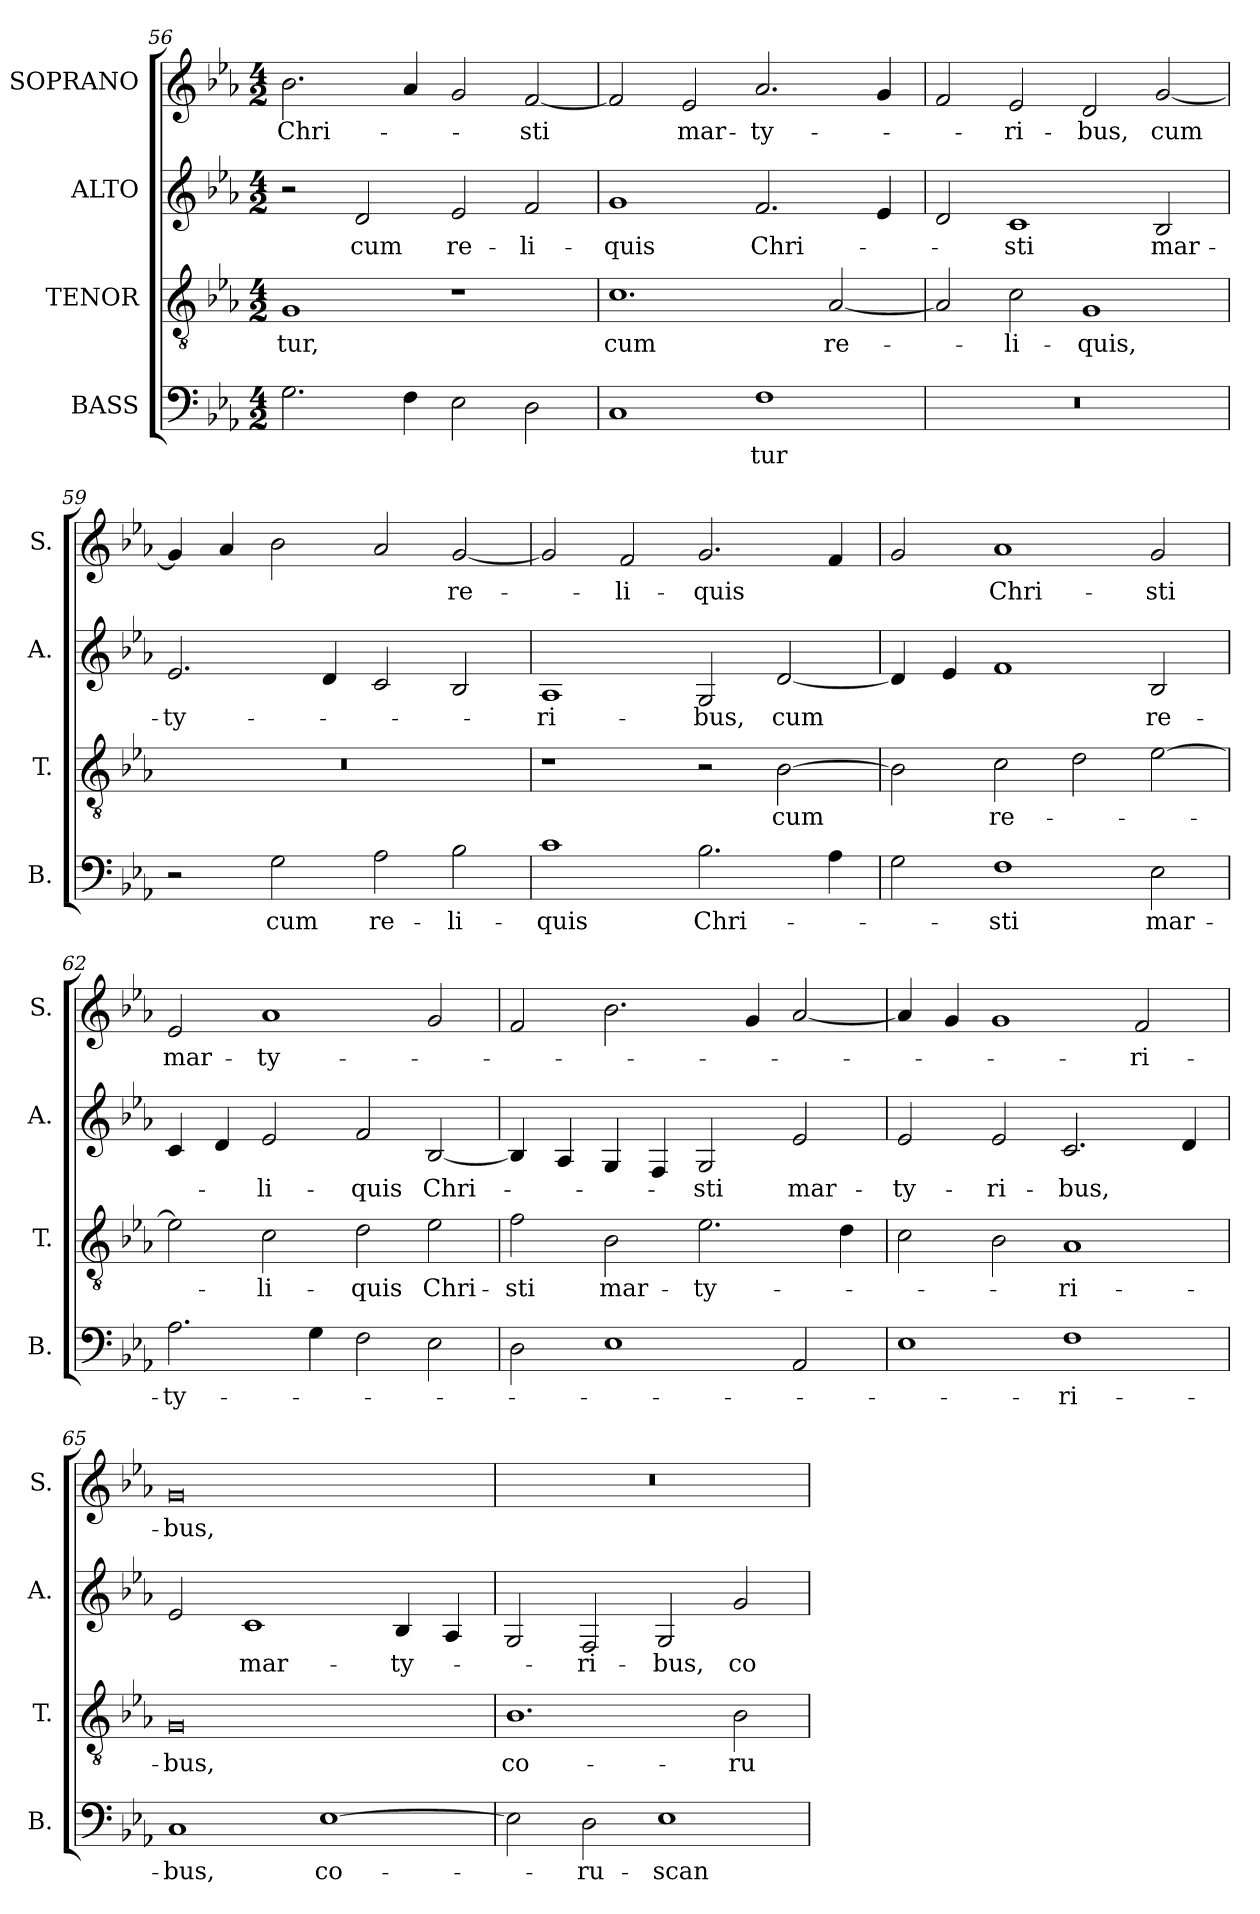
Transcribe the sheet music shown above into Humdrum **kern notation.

**kern	**text	**kern	**text	**kern	**text	**kern	**text
*part4	*part4	*part3	*part3	*part2	*part2	*part1	*part1
*staff4	*staff4	*staff3	*staff3	*staff2	*staff2	*staff1	*staff1
*I"BASS	*	*I"TENOR	*	*I"ALTO	*	*I"SOPRANO	*
*I'B.	*	*I'T.	*	*I'A.	*	*I'S.	*
*clefF4	*	*clefGv2	*	*clefG2	*	*clefG2	*
*	*	*ITrd7c12	*	*	*	*	*
*k[b-e-a-]	*	*k[b-e-a-]	*	*k[b-e-a-]	*	*k[b-e-a-]	*
*E-:	*	*E-:	*	*E-:	*	*E-:	*
*M4/2	*	*M4/2	*	*M4/2	*	*M4/2	*
=56	=56	=56	=56	=56	=56	=56	=56
!	!	!	!LO:LY:b	!	!	!	!LO:LY:b
2.G\	.	1GG	-tur,	2r	.	2.b-\	Chri-
!	!	!	!	!	!LO:LY:b	!	!
.	.	.	.	2d/	cum	.	.
4F\	.	.	.	.	.	4a-/	.
!	!	!	!	!	!LO:LY:b	!	!
2E-\	.	1r	.	2e-/	re-	2g/	.
!	!	!	!	!	!LO:LY:b	!	!LO:LY:b
2D\	.	.	.	2f/	-li-	[<2f/	-sti
=57	=57	=57	=57	=57	=57	=57	=57
!	!	!	!LO:LY:b	!	!LO:LY:b	!	!
1C	.	1.C	cum	1g	-quis	2f/]	.
!	!	!	!	!	!	!	!LO:LY:b
.	.	.	.	.	.	2e-/	mar-
!	!LO:LY:b	!	!	!	!LO:LY:b	!	!LO:LY:b
1F	-tur	.	.	2.f/	Chri-	2.a-/	-ty-
!	!	!	!LO:LY:b	!	!	!	!
.	.	[<2AA-/	re-	.	.	.	.
.	.	.	.	4e-/	.	4g/	.
=58	=58	=58	=58	=58	=58	=58	=58
!LO:N:vis=1	!	!	!	!	!	!	!
0r	.	2AA-/]	.	2d/	.	2f/	.
!	!	!	!LO:LY:b	!	!LO:LY:b	!	!LO:LY:b
.	.	2C\	-li-	1c	-sti	2e-/	-ri-
!	!	!	!LO:LY:b	!	!	!	!LO:LY:b
.	.	1GG	-quis,	.	.	2d/	-bus,
!	!	!	!	!	!LO:LY:b	!	!LO:LY:b
.	.	.	.	2B-/	mar-	[<2g/	cum
=59	=59	=59	=59	=59	=59	=59	=59
!	!	!LO:N:vis=1	!	!	!LO:LY:b	!	!
2r	.	0r	.	2.e-/	-ty-	4g/]	.
.	.	.	.	.	.	4a-/	.
!	!LO:LY:b	!	!	!	!	!	!
2G\	cum	.	.	.	.	2b-\	.
.	.	.	.	4d/	.	.	.
!	!LO:LY:b	!	!	!	!	!	!
2A-\	re-	.	.	2c/	.	2a-/	.
!	!LO:LY:b	!	!	!	!	!	!LO:LY:b
2B-\	-li-	.	.	2B-/	.	[<2g/	re-
!!LO:PB:g=z
=60	=60	=60	=60	=60	=60	=60	=60
!	!LO:LY:b	!	!	!	!LO:LY:b	!	!
1c	-quis	1r	.	1A-	-ri-	2g/]	.
!	!	!	!	!	!	!	!LO:LY:b
.	.	.	.	.	.	2f/	-li-
!	!LO:LY:b	!	!	!	!LO:LY:b	!	!LO:LY:b
2.B-\	Chri-	2r	.	2G/	-bus,	2.g/	-quis
!	!	!	!LO:LY:b	!	!LO:LY:b	!	!
.	.	[>2BB-\	cum	[<2d/	cum	.	.
4A-\	.	.	.	.	.	4f/	.
=61	=61	=61	=61	=61	=61	=61	=61
2G\	.	2BB-\]	.	4d/]	.	2g/	.
.	.	.	.	4e-/	.	.	.
!	!LO:LY:b	!	!LO:LY:b	!	!	!	!LO:LY:b
1F	-sti	2C\	re-	1f	.	1a-	Chri-
.	.	2D\	.	.	.	.	.
!	!LO:LY:b	!	!	!	!LO:LY:b	!	!LO:LY:b
2E-\	mar-	[>2E-\	.	2B-/	re-	2g/	-sti
=62	=62	=62	=62	=62	=62	=62	=62
!	!LO:LY:b	!	!	!	!	!	!LO:LY:b
2.A-\	-ty-	2E-\]	.	4c/	.	2e-/	mar-
.	.	.	.	4d/	.	.	.
!	!	!	!LO:LY:b	!	!LO:LY:b	!	!LO:LY:b
.	.	2C\	-li-	2e-/	-li-	1a-	-ty-
4G\	.	.	.	.	.	.	.
!	!	!	!LO:LY:b	!	!LO:LY:b	!	!
2F\	.	2D\	-quis	2f/	-quis	.	.
!	!	!	!LO:LY:b	!	!LO:LY:b	!	!
2E-\	.	2E-\	Chri-	[<2B-/	Chri-	2g/	.
=63	=63	=63	=63	=63	=63	=63	=63
!	!	!	!LO:LY:b	!	!	!	!
2D\	.	2F\	-sti	4B-/]	.	2f/	.
.	.	.	.	4A-/	.	.	.
!	!	!	!LO:LY:b	!	!	!	!
1E-	.	2BB-\	mar-	4G/	.	2.b-\	.
.	.	.	.	4F/	.	.	.
!	!	!	!LO:LY:b	!	!LO:LY:b	!	!
.	.	2.E-\	-ty-	2G/	-sti	.	.
.	.	.	.	.	.	4g/	.
!	!	!	!	!	!LO:LY:b	!	!
2AA-/	.	.	.	2e-/	mar-	[<2a-/	.
.	.	4D\	.	.	.	.	.
=64	=64	=64	=64	=64	=64	=64	=64
!	!	!	!	!	!LO:LY:b	!	!
1E-	.	2C\	.	2e-/	-ty-	4a-/]	.
.	.	.	.	.	.	4g/	.
!	!	!	!	!	!LO:LY:b	!	!
.	.	2BB-\	.	2e-/	-ri-	1g	.
!	!LO:LY:b	!	!LO:LY:b	!	!LO:LY:b	!	!
1F	-ri-	1AA-	-ri-	2.c/	-bus,	.	.
!	!	!	!	!	!	!	!LO:LY:b
.	.	.	.	.	.	2f/	-ri-
.	.	.	.	4d/	.	.	.
=65	=65	=65	=65	=65	=65	=65	=65
!	!LO:LY:b	!	!LO:LY:b	!	!	!	!LO:LY:b
1C	-bus,	0GG	-bus,	2e-/	.	0g	-bus,
!	!	!	!	!	!LO:LY:b	!	!
.	.	.	.	1c	mar-	.	.
!	!LO:LY:b	!	!	!	!	!	!
[>1E-	co-	.	.	.	.	.	.
!	!	!	!	!	!LO:LY:b	!	!
.	.	.	.	4B-/	-ty-	.	.
.	.	.	.	4A-/	.	.	.
!!LO:LB:g=z
=66	=66	=66	=66	=66	=66	=66	=66
!	!	!	!LO:LY:b	!	!	!LO:N:vis=1	!
2E-\]	.	1.BB-	co-	2G/	.	0r	.
!	!LO:LY:b	!	!	!	!LO:LY:b	!	!
2D\	-ru-	.	.	2F/	-ri-	.	.
!	!LO:LY:b	!	!	!	!LO:LY:b	!	!
1E-	-scan-	.	.	2G/	-bus,	.	.
!	!	!	!LO:LY:b	!	!LO:LY:b	!	!
.	.	2BB-\	-ru-	2g/	co-	.	.
=	=	=	=	=	=	=	=
*-	*-	*-	*-	*-	*-	*-	*-
